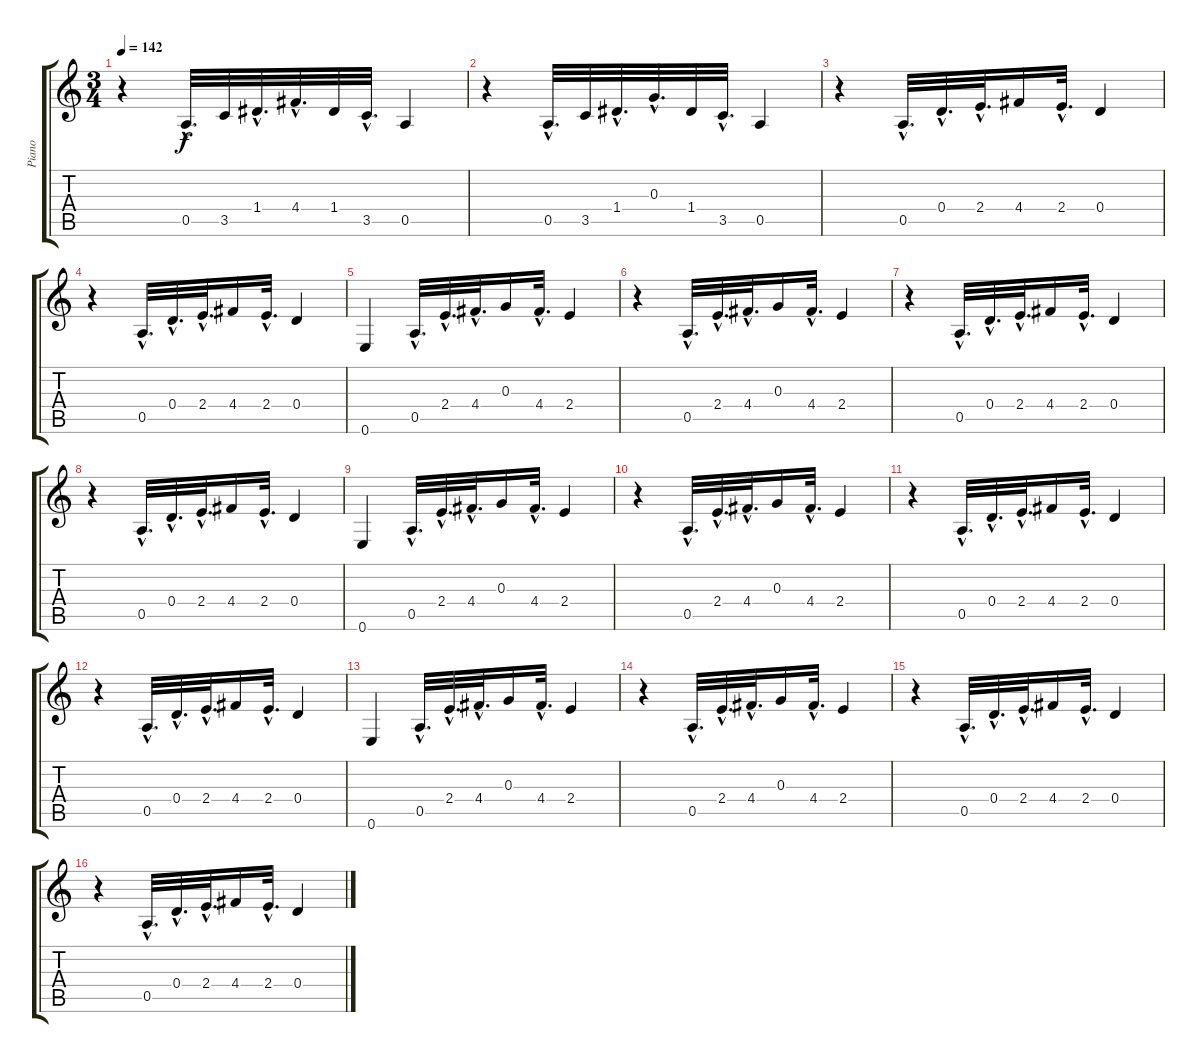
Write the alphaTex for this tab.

\track ("Piano         " "Piano     ") {instrument acousticguitarnylon}
\staff {score tabs}
\tuning (E4 B3 G3 D3 A2 E2) {hide}
\ts (3 4)
\tempo 142
\clef g2
\ks c
r.4{dy f} 0.5{hac}.32{d} 3.5.32 1.4{hac}.32{d} 4.4{hac}.32{d} 1.4.32 3.5{hac}.32{d} 0.5.4 |
r.4 0.5{hac}.32{d} 3.5.32 1.4{hac}.32{d} 0.3{hac}.32{d} 1.4.32 3.5{hac}.32{d} 0.5.4 |
r.4 0.5{hac}.32{d} 0.4{hac}.32{d} 2.4{hac}.32{d} 4.4.16 2.4{hac}.32{d} 0.4.4 |
r.4 0.5{hac}.32{d} 0.4{hac}.32{d} 2.4{hac}.32{d} 4.4.16 2.4{hac}.32{d} 0.4.4 |
0.6.4 0.5{hac}.32{d} 2.4{hac}.32{d} 4.4{hac}.32{d} 0.3.16 4.4{hac}.32{d} 2.4.4 |
r.4 0.5{hac}.32{d} 2.4{hac}.32{d} 4.4{hac}.32{d} 0.3.16 4.4{hac}.32{d} 2.4.4 |
r.4 0.5{hac}.32{d} 0.4{hac}.32{d} 2.4{hac}.32{d} 4.4.16 2.4{hac}.32{d} 0.4.4 |
r.4 0.5{hac}.32{d} 0.4{hac}.32{d} 2.4{hac}.32{d} 4.4.16 2.4{hac}.32{d} 0.4.4 |
0.6.4 0.5{hac}.32{d} 2.4{hac}.32{d} 4.4{hac}.32{d} 0.3.16 4.4{hac}.32{d} 2.4.4 |
r.4 0.5{hac}.32{d} 2.4{hac}.32{d} 4.4{hac}.32{d} 0.3.16 4.4{hac}.32{d} 2.4.4 |
r.4 0.5{hac}.32{d} 0.4{hac}.32{d} 2.4{hac}.32{d} 4.4.16 2.4{hac}.32{d} 0.4.4 |
r.4 0.5{hac}.32{d} 0.4{hac}.32{d} 2.4{hac}.32{d} 4.4.16 2.4{hac}.32{d} 0.4.4 |
0.6.4 0.5{hac}.32{d} 2.4{hac}.32{d} 4.4{hac}.32{d} 0.3.16 4.4{hac}.32{d} 2.4.4 |
r.4 0.5{hac}.32{d} 2.4{hac}.32{d} 4.4{hac}.32{d} 0.3.16 4.4{hac}.32{d} 2.4.4 |
r.4 0.5{hac}.32{d} 0.4{hac}.32{d} 2.4{hac}.32{d} 4.4.16 2.4{hac}.32{d} 0.4.4 |
r.4 0.5{hac}.32{d} 0.4{hac}.32{d} 2.4{hac}.32{d} 4.4.16 2.4{hac}.32{d} 0.4.4
